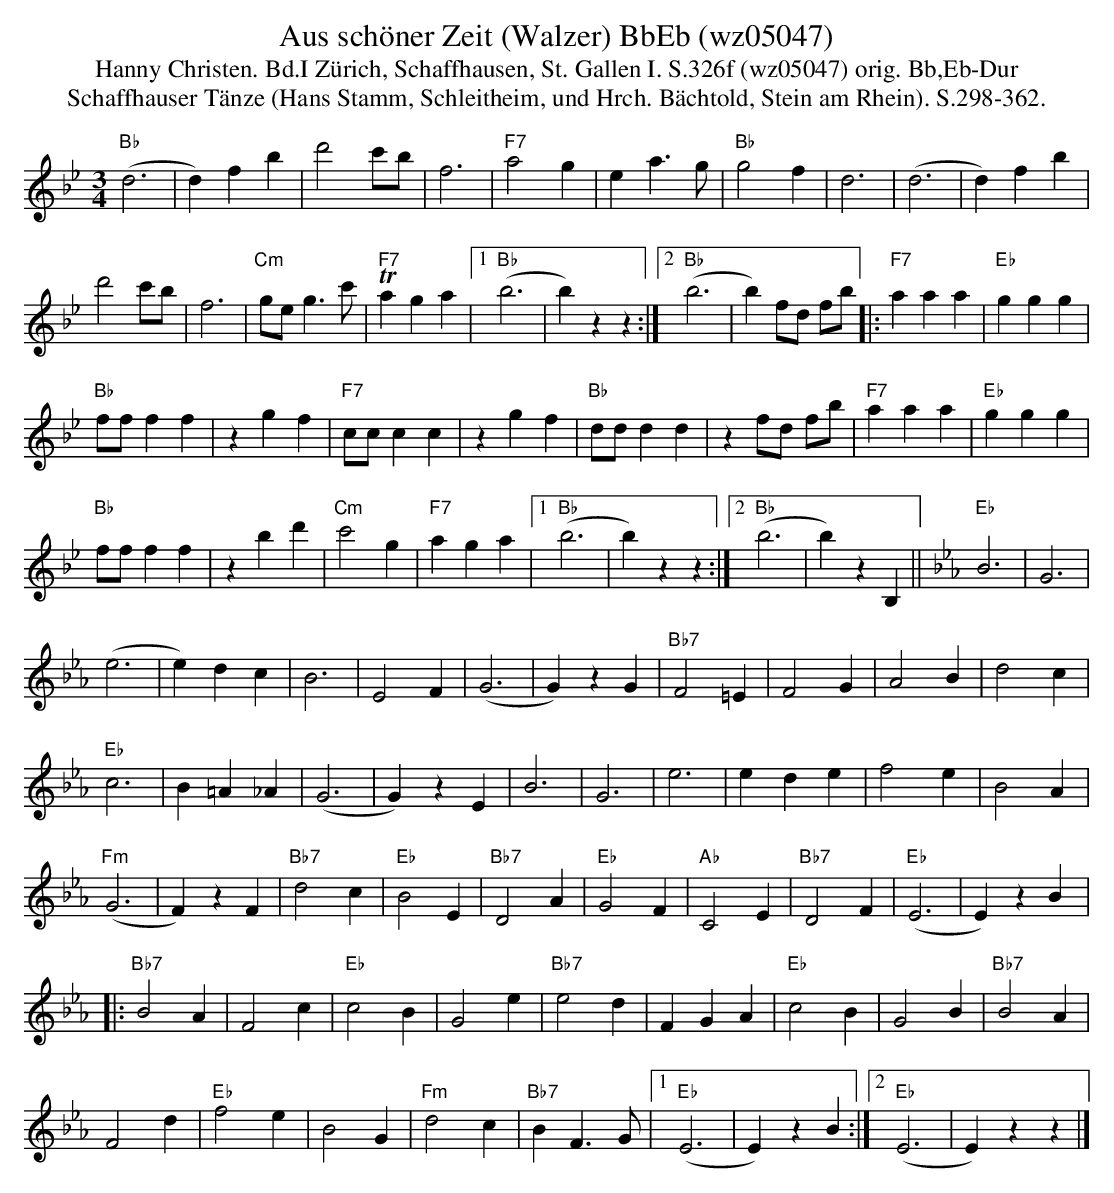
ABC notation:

X:1
T: Aus sch\"oner Zeit (Walzer) BbEb (wz05047)
T:Hanny Christen. Bd.I Zürich, Schaffhausen, St. Gallen I. S.326f (wz05047) orig. Bb,Eb-Dur
T: Schaffhauser T\"anze (Hans Stamm, Schleitheim, und Hrch. B\"achtold, Stein am Rhein). S.298-362.
M:3/4
L:1/4
K:Bb major
"Bb"(d3 | d)fb | d'2c'/b/ | f3 | "F7"a2g | ea>g | "Bb"g2f | d3 | (d3 | d)fb |
d'2c'/b/ | f3 | "Cm"g/e/g>c' | "F7"Taga |1 "Bb"(b3 | b)zz :|2 "Bb"(b3 | b)f/d/ f/b/ |: "F7"aaa | "Eb"ggg |
"Bb"f/f/ff | zgf | "F7"c/c/cc | zgf | "Bb"d/d/dd | zf/d/ f/b/ | "F7"aaa | "Eb"ggg |
"Bb"f/f/ff | zbd' | "Cm"c'2g | "F7"aga |1 "Bb"(b3 | b)zz :|2 "Bb"(b3 | b)zB, || [K:Eb] "Eb"B3 | G3 |
(e3 | e)dc | B3 | E2F | (G3 | G)zG | "Bb7"F2=E | F2G | A2B | d2c |
"Eb"c3 | B=A_A | (G3 | G)zE | B3 | G3 | e3 | ede | f2e | B2A |
"Fm"(G3 | F)zF | "Bb7"d2c | "Eb"B2E | "Bb7"D2A | "Eb"G2F | "Ab"C2E | "Bb7"D2F | "Eb"(E3 | E)zB |:
"Bb7"B2A | F2c | "Eb"c2B | G2e | "Bb7"e2d | FGA | "Eb"c2B | G2B | "Bb7"B2A |
F2d | "Eb"f2e | B2G | "Fm"d2c | "Bb7"BF>G |1 "Eb"(E3 | E)zB :|2 "Eb"(E3 | E)zz |]
